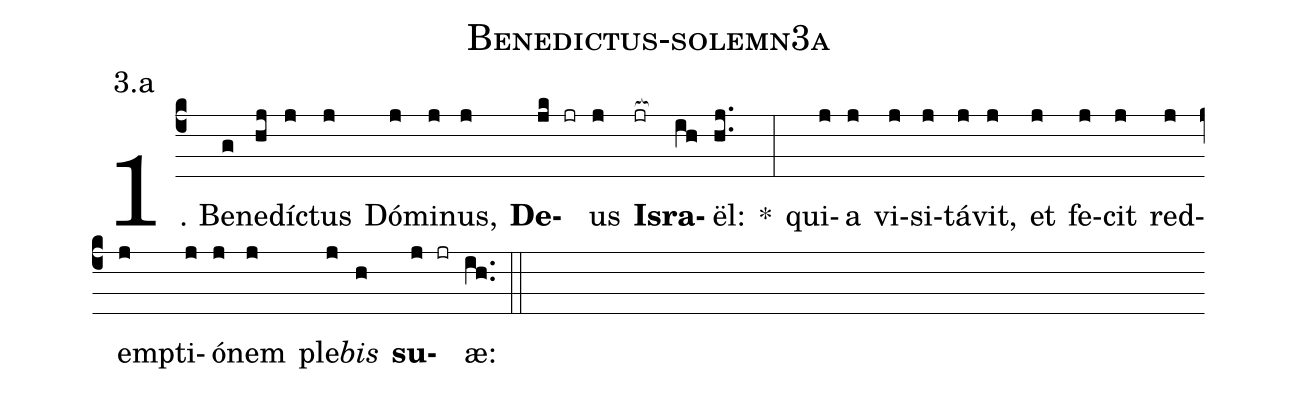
name: Benedictus-solemn3a;
annotation: 3.a;
%%
(c4)1. Be(g)ne(hj)díc(j)tus(j) Dó(j)mi(j)nus,(j) <b>De</b>(jk jr)us(j) <b>Is</b>(jr[ocb:1{])<b>ra</b>(ih[ocb:0}])ël:(hj..) *(:) qui(j)a(j) vi(j)si(j)tá(j)vit,(j) et(j) fe(j)cit(j) red(j)emp(j)ti(j)ó(j)nem(j) ple(j)<i>bis</i>(h) <b>su</b>(j jr)æ:(ih..) (::)
